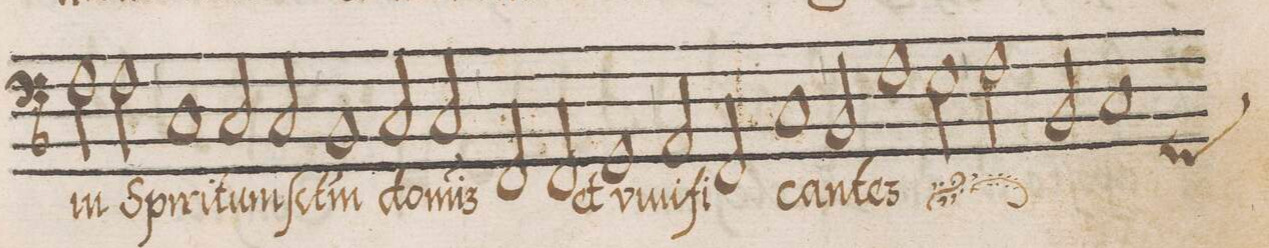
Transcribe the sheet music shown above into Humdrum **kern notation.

**kern	**text
*I"BASSVS	*
*clefF4	*
*k[b-]	*
*met()	*
*M2/1	*
2F\	in
2F\	Spi-
=118-	=118-
1C	-ri-
2C/	-tum
2C/	ſ(an)c-
=119-	=119-
1BB-	-t(u)m
2C/	do-
2C/	-mi-
=120-	=120-
2FF/	-(num)
2FF/	et
1GG	vi-
=121-	=121-
2AA/	-ui-
2FF/	-fi-
1C	-can-
=122-	=122-
2BB-/	-te(m)
*	*ij
1F	et
2E\	vi-
=123-	=123-
2F\	-ui-
2BB-/	-fi-
*custos:FF	*
1C	-can-
=124-	=124-
*-	*-
